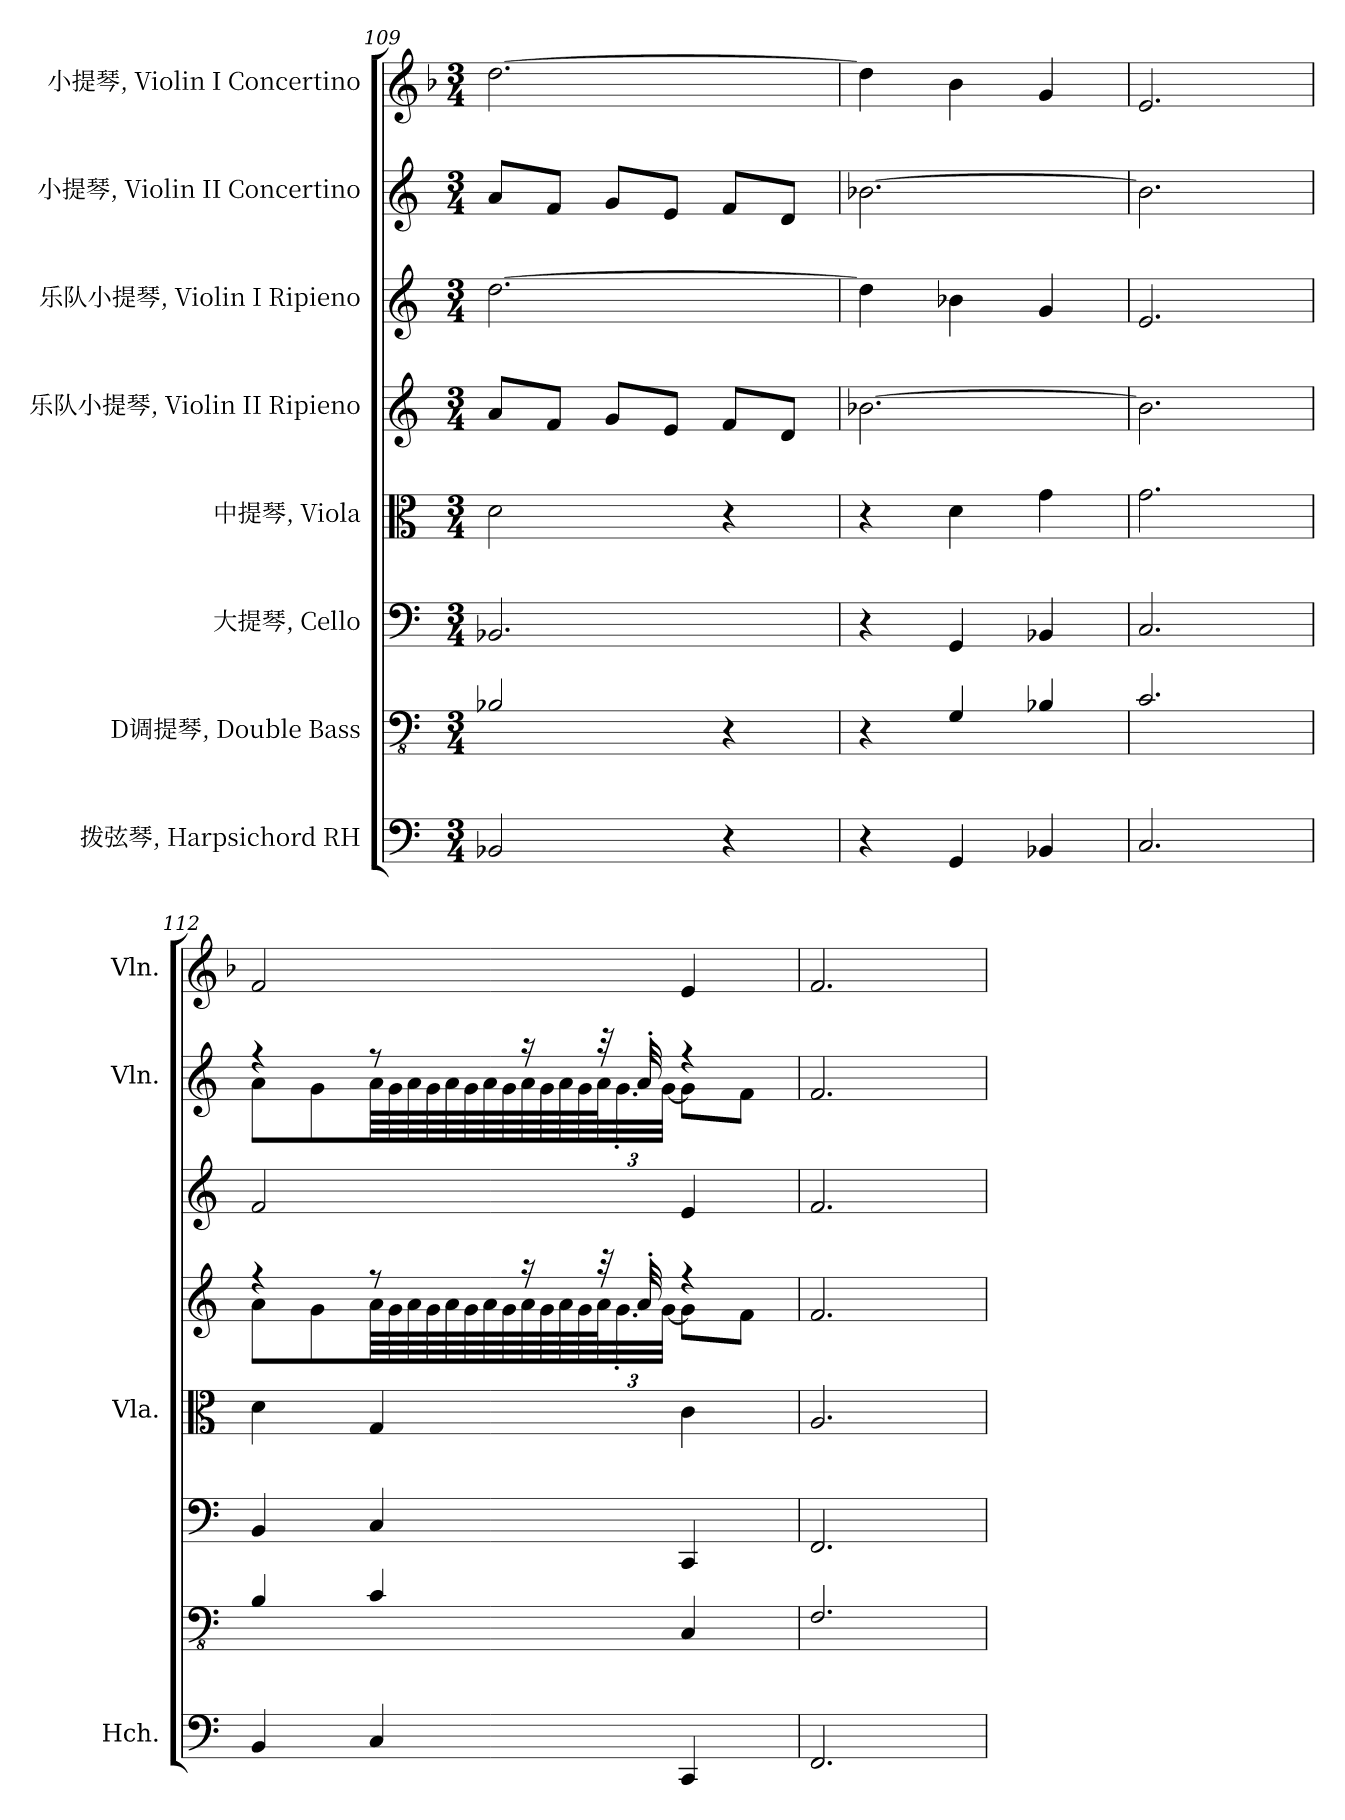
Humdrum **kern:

**kern	**kern	**kern	**kern	**kern	**kern	**kern	**kern
*part8	*part7	*part6	*part5	*part4	*part3	*part2	*part1
*staff8	*staff7	*staff6	*staff5	*staff4	*staff3	*staff2	*staff1
*I"拨弦琴, Harpsichord RH	*I"D调提琴, Double Bass	*I"大提琴, Cello	*I"中提琴, Viola	*I"乐队小提琴, Violin II Ripieno	*I"乐队小提琴, Violin I Ripieno	*I"小提琴, Violin II Concertino	*I"小提琴, Violin I Concertino
*I'Hch.	*	*	*I'Vla.	*	*	*I'Vln.	*I'Vln.
*clefF4	*clefFv4	*clefF4	*clefC3	*clefG2	*clefG2	*clefG2	*clefG2
*	*ITrd7c12	*	*	*	*	*	*
*k[]	*k[]	*k[]	*k[]	*k[]	*k[]	*k[]	*k[b-]
*M3/4	*M3/4	*M3/4	*M3/4	*M3/4	*M3/4	*M3/4	*M3/4
*MM126	*MM126	*MM126	*MM126	*MM126	*MM126	*MM126	*MM126
=109	=109	=109	=109	=109	=109	=109	=109
2BB-X/	2BBB-X/	2.BB-X/	2d\	8a/L	[2.dd\	8a/L	[2.dd\
.	.	.	.	8f/J	.	8f/J	.
.	.	.	.	8g/L	.	8g/L	.
.	.	.	.	8e/J	.	8e/J	.
4r	4r	.	4r	8f/L	.	8f/L	.
.	.	.	.	8d/J	.	8d/J	.
=110	=110	=110	=110	=110	=110	=110	=110
*	*	*	*	*	*	*	*MM120
4r	4r	4r	4r	[2.b-X\	4dd\]	[2.b-X\	4dd\]
4GG/	4GGG/	4GG/	4d\	.	4b-X\	.	4b-\
4BB-X/	4BBB-X/	4BB-X/	4g\	.	4g/	.	4g/
=111	=111	=111	=111	=111	=111	=111	=111
*	*	*	*	*	*	*	*MM60
2.C/	2.CC/	2.C/	2.g\	2.b-\]	2.e/	2.b-\]	2.e/
!!LO:PB:g=z
=112	=112	=112	=112	=112	=112	=112	=112
*	*	*	*	*	*	*	*MM40
*	*	*	*	*^	*	*^	*
4BB/	4BBB/	4BB/	4d\	4r	8a\L	2f/	4r	8a\L	2f/
.	.	.	.	.	8g\	.	.	8g\	.
4C/	4CC/	4C/	4G/	8r	64a\LLL	.	8r	64a\LLL	.
.	.	.	.	.	64g\	.	.	64g\	.
.	.	.	.	.	64a\	.	.	64a\	.
.	.	.	.	.	64g\	.	.	64g\	.
.	.	.	.	.	64a\	.	.	64a\	.
.	.	.	.	.	64g\	.	.	64g\	.
.	.	.	.	.	64a\	.	.	64a\	.
.	.	.	.	.	64g\	.	.	64g\	.
.	.	.	.	16r	64a\	.	16r	64a\	.
.	.	.	.	.	64g\	.	.	64g\	.
.	.	.	.	.	64a\	.	.	64a\	.
.	.	.	.	.	64g\	.	.	64g\	.
*	*	*	*	*	*Xbrackettup	*	*	*Xbrackettup	*
.	.	.	.	32r	96a\J	.	32r	96a\J	.
.	.	.	.	.	48.g'\	.	.	48.g'\	.
.	.	.	.	32a'/	.	.	32a'/	.	.
.	.	.	.	.	[48g\JJJ	.	.	[48g\JJJ	.
*	*	*	*	*	*	*	*	*	*MM30
4CC/	4CCC/	4CC/	4c\	4r	8g\L]	4e/	4r	8g\L]	4e/
.	.	.	.	.	8f\J	.	.	8f\J	.
*	*	*	*	*v	*v	*	*v	*v	*
=113	=113	=113	=113	=113	=113	=113	=113
*	*	*	*	*	*	*	*MM46
2.FF/	2.FFF/	2.FF/	2.A/	2.f/	2.f/	2.f/	2.f/
=	=	=	=	=	=	=	=
*-	*-	*-	*-	*-	*-	*-	*-
